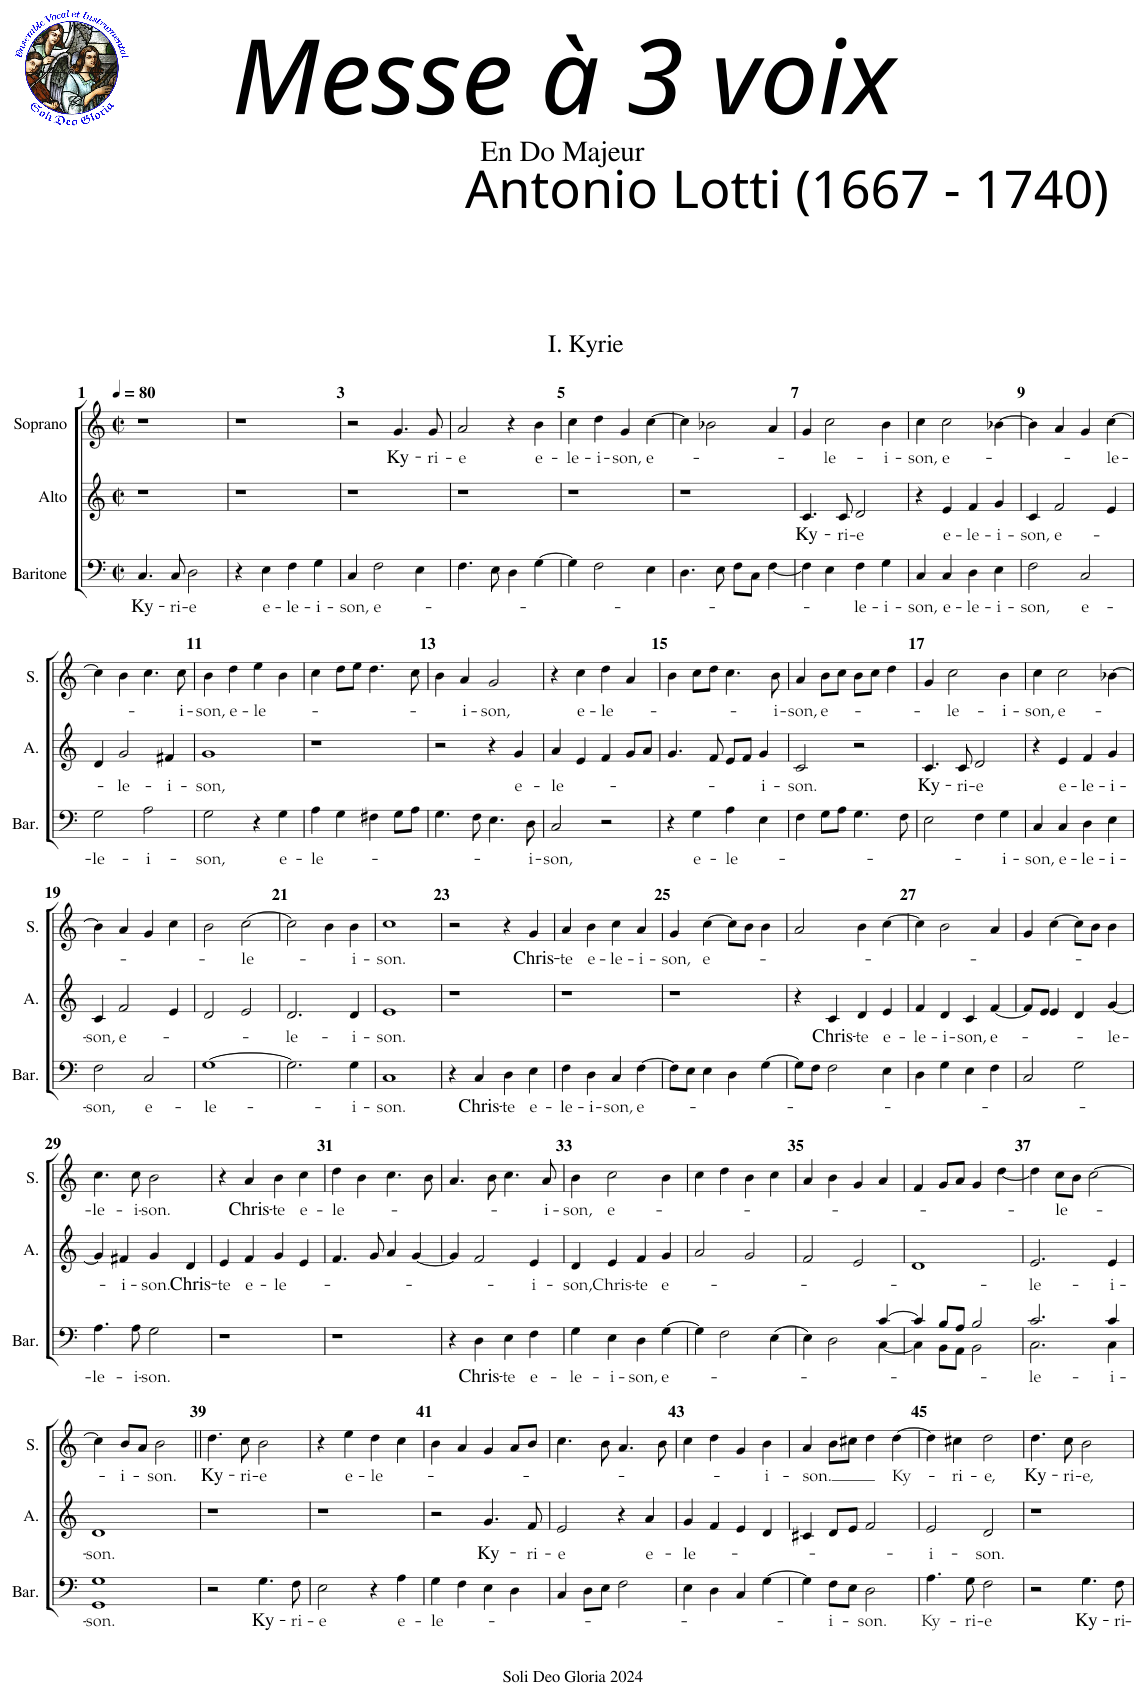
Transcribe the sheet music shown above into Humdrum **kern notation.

**kern	**text	**kern	**text	**kern	**text
*part3	*part3	*part2	*part2	*part1	*part1
*staff3	*staff3	*staff2	*staff2	*staff1	*staff1
*I"Baritone	*	*I"Alto	*	*I"Soprano	*
*I'Bar.	*	*I'A.	*	*I'S.	*
*clefF4	*	*clefG2	*	*clefG2	*
*k[]	*	*k[]	*	*k[]	*
*M2/2	*	*M2/2	*	*M2/2	*
*met(c|)	*	*met(c|)	*	*met(c|)	*
*MM80	*	*MM80	*	*MM80	*
=1	=1	=1	=1	=1	=1
!	!LO:LY:b	!	!	!	!
4.C/	Ky-	1r	.	1r	.
!	!LO:LY:b	!	!	!	!
8C/	-ri-	.	.	.	.
!	!LO:LY:b	!	!	!	!
2D\	-e	.	.	.	.
=2	=2	=2	=2	=2	=2
4r	.	1r	.	1r	.
!	!LO:LY:b	!	!	!	!
4E\	e-	.	.	.	.
!	!LO:LY:b	!	!	!	!
4F\	-le-	.	.	.	.
!	!LO:LY:b	!	!	!	!
4G\	-i-	.	.	.	.
=3	=3	=3	=3	=3	=3
!	!LO:LY:b	!	!	!	!
4C/	-son,	1r	.	2r	.
!	!LO:LY:b	!	!	!	!
2F\	e-	.	.	.	.
!	!	!	!	!	!LO:LY:b
.	.	.	.	4.g/	Ky-
4E\	.	.	.	.	.
!	!	!	!	!	!LO:LY:b
.	.	.	.	8g/	-ri-
=4	=4	=4	=4	=4	=4
!	!	!	!	!	!LO:LY:b
4.F\	.	1r	.	2a/	-e
8E\	.	.	.	.	.
4D\	.	.	.	4r	.
!	!	!	!	!	!LO:LY:b
[>4G\	.	.	.	4b\	e-
=5	=5	=5	=5	=5	=5
!	!	!	!	!	!LO:LY:b
4G\]	.	1r	.	4cc\	-le-
!	!	!	!	!	!LO:LY:b
2F\	.	.	.	4dd\	-i-
!	!	!	!	!	!LO:LY:b
.	.	.	.	4g/	-son,
!	!	!	!	!	!LO:LY:b
4E\	.	.	.	[>4cc\	e-
=6	=6	=6	=6	=6	=6
4.D\	.	1r	.	4cc\]	.
.	.	.	.	2b-X\	.
8E\	.	.	.	.	.
8F\L	.	.	.	.	.
8C\J	.	.	.	.	.
[<4F\	.	.	.	4a/	.
=7	=7	=7	=7	=7	=7
!	!	!	!LO:LY:b	!	!
4F\]	.	4.c/	Ky-	4g/	.
!	!	!	!	!	!LO:LY:b
4E\	.	.	.	2cc\	-le-
!	!	!	!LO:LY:b	!	!
.	.	8c/	-ri-	.	.
!	!LO:LY:b	!	!LO:LY:b	!	!
4F\	-le-	2d/	-e	.	.
!	!LO:LY:b	!	!	!	!LO:LY:b
4G\	-i-	.	.	4b\	-i-
=8	=8	=8	=8	=8	=8
!	!LO:LY:b	!	!	!	!LO:LY:b
4C/	-son,	4r	.	4cc\	-son,
!	!LO:LY:b	!	!LO:LY:b	!	!LO:LY:b
4C/	e-	4e/	e-	2cc\	e-
!	!LO:LY:b	!	!LO:LY:b	!	!
4D\	-le-	4f/	-le-	.	.
!	!LO:LY:b	!	!LO:LY:b	!	!
4E\	-i-	4g/	-i-	[>4b-X\	.
=9	=9	=9	=9	=9	=9
!	!LO:LY:b	!	!LO:LY:b	!	!
2F\	-son,	4c/	-son,	4b-\]	.
!	!	!	!LO:LY:b	!	!
.	.	2f/	e-	4a/	.
!	!LO:LY:b	!	!	!	!
2C/	e-	.	.	4g/	.
!	!	!	!	!	!LO:LY:b
.	.	4e/	.	[>4cc\	-le-
!!LO:LB:g=z
=10	=10	=10	=10	=10	=10
!	!LO:LY:b	!	!	!	!
2G\	-le-	4d/	.	4cc\]	.
!	!	!	!LO:LY:b	!	!
.	.	2g/	-le-	4b\	.
!	!LO:LY:b	!	!	!	!
2A\	-i-	.	.	4.cc\	.
!	!	!	!LO:LY:b	!	!
.	.	4f#X/	-i-	.	.
!	!	!	!	!	!LO:LY:b
.	.	.	.	8cc\	-i-
=11	=11	=11	=11	=11	=11
!	!LO:LY:b	!	!LO:LY:b	!	!LO:LY:b
2G\	-son,	1g	-son,	4b\	-son,
!	!	!	!	!	!LO:LY:b
.	.	.	.	4dd\	e-
!	!	!	!	!	!LO:LY:b
4r	.	.	.	4ee\	-le-
!	!LO:LY:b	!	!	!	!
4G\	e-	.	.	4b\	.
=12	=12	=12	=12	=12	=12
!	!LO:LY:b	!	!	!	!
4A\	-le-	1r	.	4cc\	.
4G\	.	.	.	8dd\L	.
.	.	.	.	8ee\J	.
4F#X\	.	.	.	4.dd\	.
8G\L	.	.	.	.	.
8A\J	.	.	.	8cc\	.
=13	=13	=13	=13	=13	=13
4.G\	.	2r	.	4b\	.
!	!	!	!	!	!LO:LY:b
.	.	.	.	4a/	-i-
8F\	.	.	.	.	.
!	!	!	!	!	!LO:LY:b
4.E\	.	4r	.	2g/	-son,
!	!	!	!LO:LY:b	!	!
.	.	4g/	e-	.	.
!	!LO:LY:b	!	!	!	!
8D\	-i-	.	.	.	.
=14	=14	=14	=14	=14	=14
!	!LO:LY:b	!	!LO:LY:b	!	!
2C/	-son,	4a/	-le-	4r	.
!	!	!	!	!	!LO:LY:b
.	.	4e/	.	4cc\	e-
!	!	!	!	!	!LO:LY:b
2r	.	4f/	.	4dd\	-le-
.	.	8g/L	.	4a/	.
.	.	8a/J	.	.	.
=15	=15	=15	=15	=15	=15
4r	.	4.g/	.	4b\	.
!	!LO:LY:b	!	!	!	!
4G\	e-	.	.	8cc\L	.
.	.	8f/	.	8dd\J	.
!	!LO:LY:b	!	!	!	!
4A\	-le-	8e/L	.	4.cc\	.
.	.	8f/J	.	.	.
!	!	!	!LO:LY:b	!	!
4E\	.	4g/	-i-	.	.
!	!	!	!	!	!LO:LY:b
.	.	.	.	8b\	-i-
=16	=16	=16	=16	=16	=16
!	!	!	!LO:LY:b	!	!LO:LY:b
4F\	.	2c/	-son.	4a/	-son,
!	!	!	!	!	!LO:LY:b
8G\L	.	.	.	8b\L	e-
8A\J	.	.	.	8cc\J	.
4.G\	.	2r	.	8b\L	.
.	.	.	.	8cc\J	.
.	.	.	.	4dd\	.
8F\	.	.	.	.	.
=17	=17	=17	=17	=17	=17
!	!	!	!LO:LY:b	!	!
2E\	.	4.c/	Ky-	4g/	.
!	!	!	!	!	!LO:LY:b
.	.	.	.	2cc\	-le-
!	!	!	!LO:LY:b	!	!
.	.	8c/	-ri-	.	.
!	!	!	!LO:LY:b	!	!
4F\	.	2d/	-e	.	.
!	!LO:LY:b	!	!	!	!LO:LY:b
4G\	-i-	.	.	4b\	-i-
=18	=18	=18	=18	=18	=18
!	!LO:LY:b	!	!	!	!LO:LY:b
4C/	-son,	4r	.	4cc\	-son,
!	!LO:LY:b	!	!LO:LY:b	!	!LO:LY:b
4C/	e-	4e/	e-	2cc\	e-
!	!LO:LY:b	!	!LO:LY:b	!	!
4D\	-le-	4f/	-le-	.	.
!	!LO:LY:b	!	!LO:LY:b	!	!
4E\	-i-	4g/	-i-	[>4b-X\	.
!!LO:LB:g=z
=19	=19	=19	=19	=19	=19
!	!LO:LY:b	!	!LO:LY:b	!	!
2F\	-son,	4c/	-son,	4b-\]	.
!	!	!	!LO:LY:b	!	!
.	.	2f/	e-	4a/	.
!	!LO:LY:b	!	!	!	!
2C/	e-	.	.	4g/	.
.	.	4e/	.	4cc\	.
=20	=20	=20	=20	=20	=20
!	!LO:LY:b	!	!	!	!
[>1G	-le-	2d/	.	2b\	.
!	!	!	!	!	!LO:LY:b
.	.	2e/	.	[>2cc\	-le-
=21	=21	=21	=21	=21	=21
!	!	!	!LO:LY:b	!	!
2.G\]	.	2.d/	-le-	2cc\]	.
.	.	.	.	4b\	.
!	!LO:LY:b	!	!LO:LY:b	!	!LO:LY:b
4G\	-i-	4d/	-i-	4b\	-i-
=22	=22	=22	=22	=22	=22
!	!LO:LY:b	!	!LO:LY:b	!	!LO:LY:b
1C	-son.	1e	-son.	1cc	-son.
=23	=23	=23	=23	=23	=23
4r	.	1r	.	2r	.
!	!LO:LY:b	!	!	!	!
4C/	Chris-	.	.	.	.
!	!LO:LY:b	!	!	!	!
4D\	-te	.	.	4r	.
!	!LO:LY:b	!	!	!	!LO:LY:b
4E\	e-	.	.	4g/	Chris-
=24	=24	=24	=24	=24	=24
!	!LO:LY:b	!	!	!	!LO:LY:b
4F\	-le-	1r	.	4a/	-te
!	!LO:LY:b	!	!	!	!LO:LY:b
4D\	-i-	.	.	4b\	e-
!	!LO:LY:b	!	!	!	!LO:LY:b
4C/	-son,	.	.	4cc\	-le-
!	!LO:LY:b	!	!	!	!LO:LY:b
[>4F\	e-	.	.	4a/	-i-
=25	=25	=25	=25	=25	=25
!	!	!	!	!	!LO:LY:b
8F\L]	.	1r	.	4g/	-son,
8E\J	.	.	.	.	.
!	!	!	!	!	!LO:LY:b
4E\	.	.	.	[>4cc\	e-
4D\	.	.	.	8cc\L]	.
.	.	.	.	8b\J	.
[>4G\	.	.	.	4b\	.
=26	=26	=26	=26	=26	=26
8G\L]	.	4r	.	2a/	.
8F\J	.	.	.	.	.
!	!	!	!LO:LY:b	!	!
2F\	.	4c/	Chris-	.	.
!	!	!	!LO:LY:b	!	!
.	.	4d/	-te	4b\	.
!	!	!	!LO:LY:b	!	!
4E\	.	4e/	e-	[>4cc\	.
=27	=27	=27	=27	=27	=27
!	!	!	!LO:LY:b	!	!
4D\	.	4f/	-le-	4cc\]	.
!	!	!	!LO:LY:b	!	!
4G\	.	4d/	-i-	2b\	.
!	!	!	!LO:LY:b	!	!
4E\	.	4c/	-son,	.	.
!	!	!	!LO:LY:b	!	!
4F\	.	[<4f/	e-	4a/	.
=28	=28	=28	=28	=28	=28
2C/	.	8f/L]	.	4g/	.
.	.	8e/J	.	.	.
.	.	4e/	.	[>4cc\	.
2G\	.	4d/	.	8cc\L]	.
.	.	.	.	8b\J	.
!	!	!	!LO:LY:b	!	!
.	.	[<4g/	-le-	4b\	.
!!LO:LB:g=z
=29	=29	=29	=29	=29	=29
!	!LO:LY:b	!	!	!	!LO:LY:b
4.A\	-le-	4g/]	.	4.cc\	-le-
!	!	!	!LO:LY:b	!	!
.	.	4f#X/	-i-	.	.
!	!LO:LY:b	!	!	!	!LO:LY:b
8A\	-i-	.	.	8cc\	-i-
!	!LO:LY:b	!	!LO:LY:b	!	!LO:LY:b
2G\	-son.	4g/	-son.	2b\	-son.
!	!	!	!LO:LY:b	!	!
.	.	4d/	Chris-	.	.
=30	=30	=30	=30	=30	=30
!	!	!	!LO:LY:b	!	!
1r	.	4e/	-te	4r	.
!	!	!	!LO:LY:b	!	!LO:LY:b
.	.	4f/	e-	4a/	Chris-
!	!	!	!LO:LY:b	!	!LO:LY:b
.	.	4g/	-le-	4b\	-te
!	!	!	!	!	!LO:LY:b
.	.	4e/	.	4cc\	e-
=31	=31	=31	=31	=31	=31
!	!	!	!	!	!LO:LY:b
1r	.	4.f/	.	4dd\	-le-
.	.	.	.	4b\	.
.	.	8g/	.	.	.
.	.	4a/	.	4.cc\	.
.	.	[<4g/	.	.	.
.	.	.	.	8b\	.
=32	=32	=32	=32	=32	=32
4r	.	4g/]	.	4.a/	.
!	!LO:LY:b	!	!	!	!
4D\	Chris-	2f/	.	.	.
.	.	.	.	8b\	.
!	!LO:LY:b	!	!	!	!
4E\	-te	.	.	4.cc\	.
!	!LO:LY:b	!	!LO:LY:b	!	!
4F\	e-	4e/	-i-	.	.
!	!	!	!	!	!LO:LY:b
.	.	.	.	8a/	-i-
=33	=33	=33	=33	=33	=33
!	!LO:LY:b	!	!LO:LY:b	!	!LO:LY:b
4G\	-le-	4d/	-son,	4b\	-son,
!	!LO:LY:b	!	!LO:LY:b	!	!LO:LY:b
4E\	-i-	4e/	Chris-	2cc\	e-
!	!LO:LY:b	!	!LO:LY:b	!	!
4D\	-son,	4f/	-te	.	.
!	!LO:LY:b	!	!LO:LY:b	!	!
[>4G\	e-	4g/	e-	4b\	.
=34	=34	=34	=34	=34	=34
4G\]	.	2a/	.	4cc\	.
2F\	.	.	.	4dd\	.
.	.	2g/	.	4b\	.
(>4E\	.	.	.	4cc\	.
=35	=35	=35	=35	=35	=35
*^	*	*	*	*	*
2.ryy	4E\)	.	2f/	.	4a/	.
.	2D\	.	.	.	4b\	.
.	.	.	2e/	.	4g/	.
[>4c/	[<4C\	.	.	.	4a/	.
=36	=36	=36	=36	=36	=36	=36
4c/]	4C\]	.	1d	.	4f/	.
8B/L	8BB\L	.	.	.	8g/L	.
8A/J	8AA\J	.	.	.	8a/J	.
2B/	2BB\	.	.	.	4g/	.
.	.	.	.	.	[<4dd\	.
=37	=37	=37	=37	=37	=37	=37
!	!	!LO:LY:b	!	!LO:LY:b	!	!
2.c/	2.C\	-le-	2.e/	-le-	4dd\]	.
!	!	!	!	!	!	!LO:LY:b
.	.	.	.	.	8cc\L	-le-
.	.	.	.	.	8b\J	.
.	.	.	.	.	[>2cc\	.
!	!	!LO:LY:b	!	!LO:LY:b	!	!
4c/	4C\	-i-	4e/	-i-	.	.
!!LO:LB:g=z
=38	=38	=38	=38	=38	=38	=38
!	!	!LO:LY:b	!	!LO:LY:b	!	!
*v	*v	*	*	*	*	*
1GG 1G	-son.	1d	-son.	4cc\]	.
!	!	!	!	!	!LO:LY:b
.	.	.	.	8b/L	-i-
.	.	.	.	8a/J	.
!	!	!	!	!	!LO:LY:b
.	.	.	.	2b\	-son.
=39||	=39||	=39||	=39||	=39||	=39||
!	!	!	!	!	!LO:LY:b
2r	.	1r	.	4.dd\	Ky-
!	!	!	!	!	!LO:LY:b
.	.	.	.	8cc\	-ri-
!	!LO:LY:b	!	!	!	!LO:LY:b
4.G\	Ky-	.	.	2b\	-e
!	!LO:LY:b	!	!	!	!
8F\	-ri-	.	.	.	.
=40	=40	=40	=40	=40	=40
!	!LO:LY:b	!	!	!	!
2E\	-e	1r	.	4r	.
!	!	!	!	!	!LO:LY:b
.	.	.	.	4ee\	e-
!	!	!	!	!	!LO:LY:b
4r	.	.	.	4dd\	-le-
!	!LO:LY:b	!	!	!	!
4A\	e-	.	.	4cc\	.
=41	=41	=41	=41	=41	=41
!	!LO:LY:b	!	!	!	!
4G\	-le-	2r	.	4b\	.
4F\	.	.	.	4a/	.
!	!	!	!LO:LY:b	!	!
4E\	.	4.g/	Ky-	4g/	.
4D\	.	.	.	8a/L	.
!	!	!	!LO:LY:b	!	!
.	.	8f/	-ri-	8b/J	.
=42	=42	=42	=42	=42	=42
!	!	!	!LO:LY:b	!	!
4C/	.	2e/	-e	4.cc\	.
8D\L	.	.	.	.	.
8E\J	.	.	.	8b\	.
2F\	.	4r	.	4.a/	.
!	!	!	!LO:LY:b	!	!
.	.	4a/	e-	.	.
.	.	.	.	8b\	.
=43	=43	=43	=43	=43	=43
!	!	!	!LO:LY:b	!	!
4E\	.	4g/	-le-	4cc\	.
4D\	.	4f/	.	4dd\	.
4C/	.	4e/	.	4g/	.
!	!	!	!	!	!LO:LY:b
[>4G\	.	4d/	.	4b\	-i-
=44	=44	=44	=44	=44	=44
!	!	!	!	!	!LO:LY:b
4G\]	.	4c#X/	.	4a/	-son.
!	!LO:LY:b	!	!	!	!
8F\L	-i-	8d/L	.	8b\L	.
8E\J	.	8e/J	.	8cc#X\J	.
!	!LO:LY:b	!	!	!	!
2D\	-son.	2f/	.	4dd\	.
!	!	!	!	!	!LO:LY:b
.	.	.	.	[>4dd\	Ky-
=45	=45	=45	=45	=45	=45
!	!LO:LY:b	!	!LO:LY:b	!	!
4.A\	Ky-	2e/	-i-	4dd\]	.
!	!	!	!	!	!LO:LY:b
.	.	.	.	4cc#X\	-ri-
!	!LO:LY:b	!	!	!	!
8G\	-ri-	.	.	.	.
!	!LO:LY:b	!	!LO:LY:b	!	!LO:LY:b
2F\	-e	2d/	-son.	2dd\	-e,
=46	=46	=46	=46	=46	=46
!	!	!	!	!	!LO:LY:b
2r	.	1r	.	4.dd\	Ky-
!	!	!	!	!	!LO:LY:b
.	.	.	.	8cc\	-ri-
!	!LO:LY:b	!	!	!	!LO:LY:b
4.G\	Ky-	.	.	2b\	-e,
!	!LO:LY:b	!	!	!	!
8F\	-ri-	.	.	.	.
=	=	=	=	=	=
*-	*-	*-	*-	*-	*-
